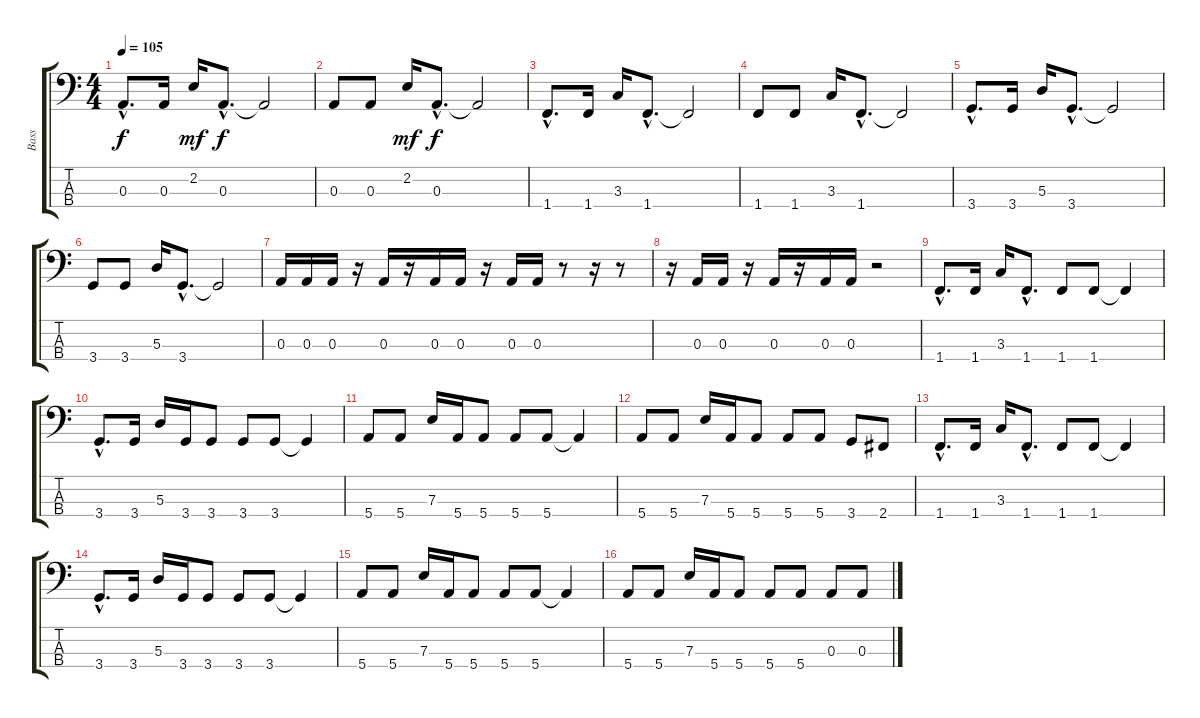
\track ("Bass" "Bass") {instrument electricbassfinger}
\staff {score tabs}
\tuning (G2 D2 A1 E1) {hide}
\ts (4 4)
\tempo 105
\clef f4
\ks c
0.3{hac}.8{d dy f} 0.3.16 2.2.16{dy mf} 0.3{hac}.8{d dy f} 0.3{t}.2 |
0.3.8 0.3.8 2.2.16{dy mf} 0.3{hac}.8{d dy f} 0.3{t}.2 |
1.4{hac}.8{d} 1.4.16 3.3.16 1.4{hac}.8{d} 1.4{t}.2 |
1.4.8 1.4.8 3.3.16 1.4{hac}.8{d} 1.4{t}.2 |
3.4{hac}.8{d} 3.4.16 5.3.16 3.4{hac}.8{d} 3.4{t}.2 |
3.4.8 3.4.8 5.3.16 3.4{hac}.8{d} 3.4{t}.2 |
0.3.16 0.3.16 0.3.16 r.16 0.3.16 r.16 0.3.16 0.3.16 r.16 0.3.16 0.3.16 r.8 r.16 r.8 |
r.16 0.3.16 0.3.16 r.16 0.3.16 r.16 0.3.16 0.3.16 r.2 |
1.4{hac}.8{d} 1.4.16 3.3.16 1.4{hac}.8{d} 1.4.8 1.4.8 1.4{t}.4 |
3.4{hac}.8{d} 3.4.16 5.3.16 3.4.16 3.4.8 3.4.8 3.4.8 3.4{t}.4 |
5.4.8 5.4.8 7.3.16 5.4.16 5.4.8 5.4.8 5.4.8 5.4{t}.4 |
5.4.8 5.4.8 7.3.16 5.4.16 5.4.8 5.4.8 5.4.8 3.4.8 2.4.8 |
1.4{hac}.8{d} 1.4.16 3.3.16 1.4{hac}.8{d} 1.4.8 1.4.8 1.4{t}.4 |
3.4{hac}.8{d} 3.4.16 5.3.16 3.4.16 3.4.8 3.4.8 3.4.8 3.4{t}.4 |
5.4.8 5.4.8 7.3.16 5.4.16 5.4.8 5.4.8 5.4.8 5.4{t}.4 |
5.4.8 5.4.8 7.3.16 5.4.16 5.4.8 5.4.8 5.4.8 0.3.8 0.3.8
